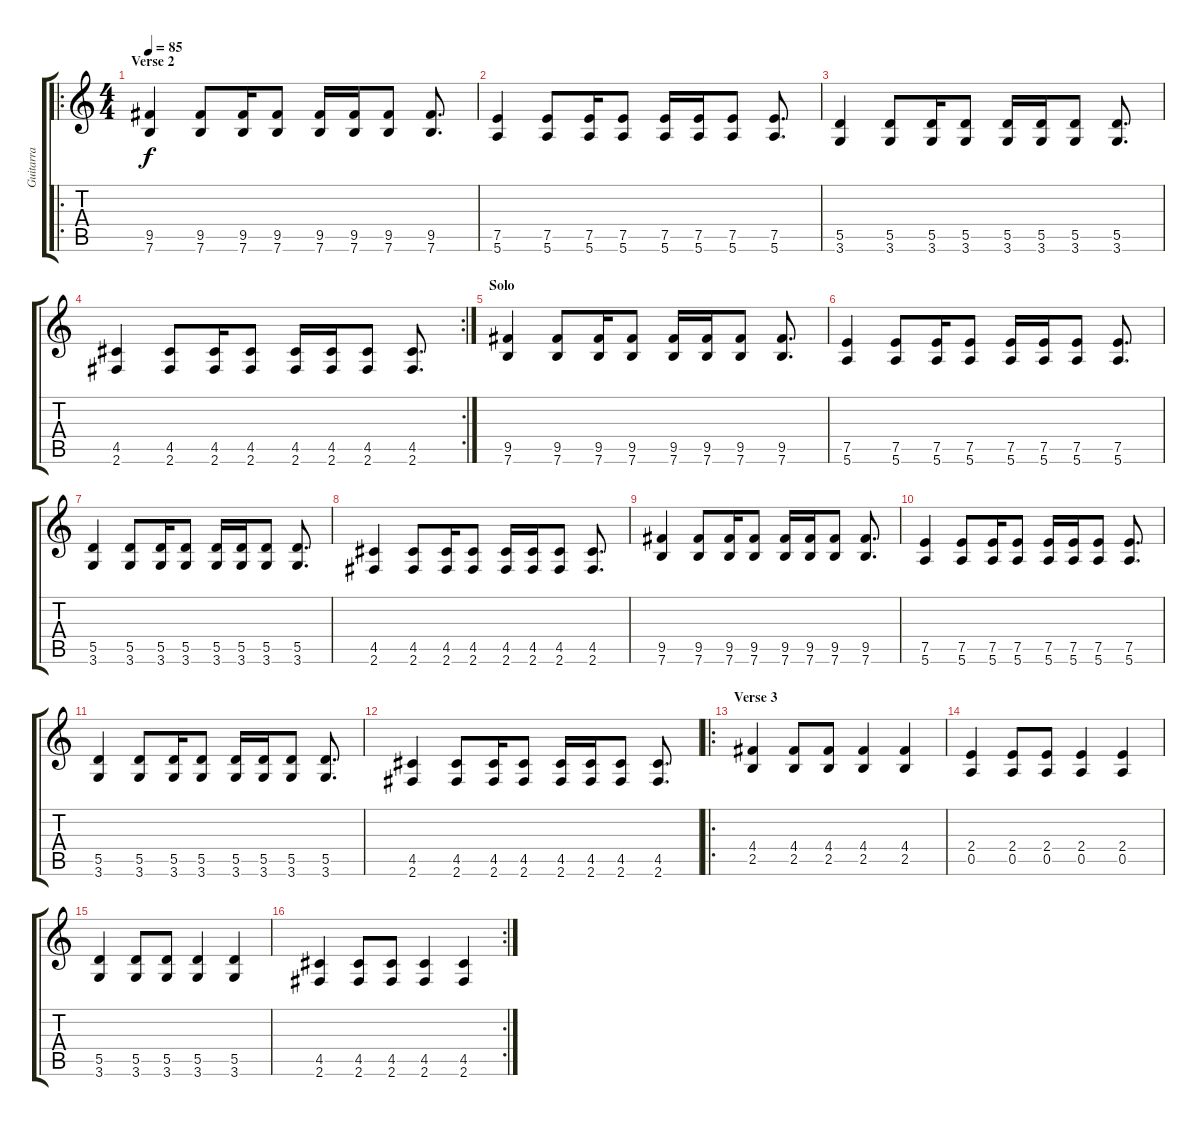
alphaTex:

\track ("Guitarra" "Guitarra") {instrument distortionguitar}
\staff {score tabs}
\tuning (E4 B3 G3 D3 A2 E2) {hide}
\ro
\ts (4 4)
\section ("" "Verse 2")
\tempo 85
\clef g2
\ks c
(9.5 7.6).4{dy f} (9.5 7.6).8 (9.5 7.6).16 (9.5 7.6).8 (9.5 7.6).16 (9.5 7.6).16 (9.5 7.6).8 (9.5 7.6).8{d} |
(7.5 5.6).4 (7.5 5.6).8 (7.5 5.6).16 (7.5 5.6).8 (7.5 5.6).16 (7.5 5.6).16 (7.5 5.6).8 (7.5 5.6).8{d} |
(5.5 3.6).4 (5.5 3.6).8 (5.5 3.6).16 (5.5 3.6).8 (5.5 3.6).16 (5.5 3.6).16 (5.5 3.6).8 (5.5 3.6).8{d} |
\rc 2
(4.5 2.6).4 (4.5 2.6).8 (4.5 2.6).16 (4.5 2.6).8 (4.5 2.6).16 (4.5 2.6).16 (4.5 2.6).8 (4.5 2.6).8{d} |
\section ("" "Solo")
(9.5 7.6).4 (9.5 7.6).8 (9.5 7.6).16 (9.5 7.6).8 (9.5 7.6).16 (9.5 7.6).16 (9.5 7.6).8 (9.5 7.6).8{d} |
(7.5 5.6).4 (7.5 5.6).8 (7.5 5.6).16 (7.5 5.6).8 (7.5 5.6).16 (7.5 5.6).16 (7.5 5.6).8 (7.5 5.6).8{d} |
(5.5 3.6).4 (5.5 3.6).8 (5.5 3.6).16 (5.5 3.6).8 (5.5 3.6).16 (5.5 3.6).16 (5.5 3.6).8 (5.5 3.6).8{d} |
(4.5 2.6).4 (4.5 2.6).8 (4.5 2.6).16 (4.5 2.6).8 (4.5 2.6).16 (4.5 2.6).16 (4.5 2.6).8 (4.5 2.6).8{d} |
(9.5 7.6).4 (9.5 7.6).8 (9.5 7.6).16 (9.5 7.6).8 (9.5 7.6).16 (9.5 7.6).16 (9.5 7.6).8 (9.5 7.6).8{d} |
(7.5 5.6).4 (7.5 5.6).8 (7.5 5.6).16 (7.5 5.6).8 (7.5 5.6).16 (7.5 5.6).16 (7.5 5.6).8 (7.5 5.6).8{d} |
(5.5 3.6).4 (5.5 3.6).8 (5.5 3.6).16 (5.5 3.6).8 (5.5 3.6).16 (5.5 3.6).16 (5.5 3.6).8 (5.5 3.6).8{d} |
(4.5 2.6).4 (4.5 2.6).8 (4.5 2.6).16 (4.5 2.6).8 (4.5 2.6).16 (4.5 2.6).16 (4.5 2.6).8 (4.5 2.6).8{d} |
\ro
\section ("" "Verse 3")
(4.4 2.5).4 (4.4 2.5).8 (4.4 2.5).8 (4.4 2.5).4 (4.4 2.5).4 |
(2.4 0.5).4 (2.4 0.5).8 (2.4 0.5).8 (2.4 0.5).4 (2.4 0.5).4 |
(5.5 3.6).4 (5.5 3.6).8 (5.5 3.6).8 (5.5 3.6).4 (5.5 3.6).4 |
\rc 2
(4.5 2.6).4 (4.5 2.6).8 (4.5 2.6).8 (4.5 2.6).4 (4.5 2.6).4
